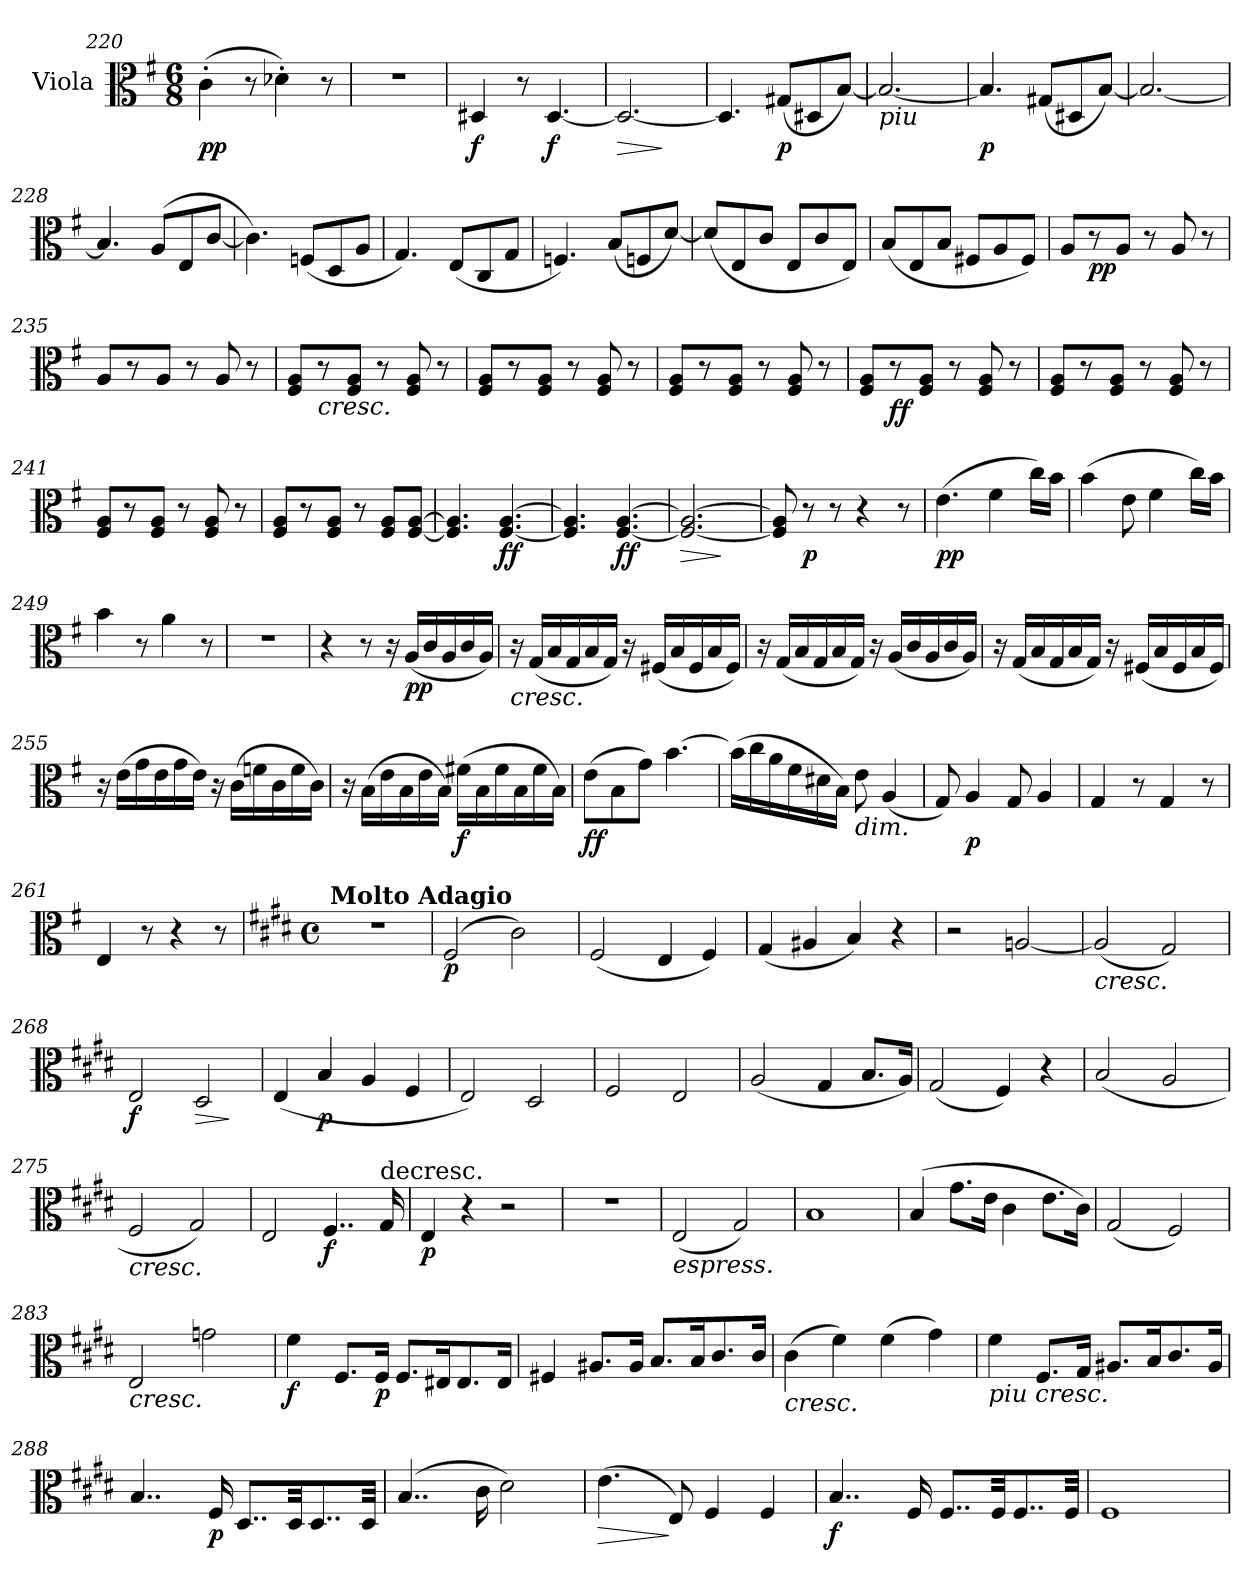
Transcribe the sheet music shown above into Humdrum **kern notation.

**kern	**dynam
*part1	*part1
*staff1	*staff1
*I"Viola	*
*I'Vla	*
*clefC3	*
*k[f#]	*
*e:	*
*M6/8	*
=220	=220
(4c'	pp
8r	.
4d-X')	.
8r	.
=221	=221
2.r	.
=222	=222
4D#X	f
8r	.
[4.D#	f
=223	=223
!	!LO:HP:b
2.D#_	>
.	]
=224	=224
4.D#]	.
(8G#XL	p
8D#X	.
[8BJ)	.
=225	=225
!LO:TX:b:i:t=piu	!
2.B_	.
=226	=226
4.B]	p
(8G#XL	.
8D#X	.
[8BJ)	.
=227	=227
2.B_	.
=228	=228
4.B]	.
(<8AL	.
8E	.
[8cJ	.
=229	=229
4.c])	.
(8FnL	.
8D	.
8AJ	.
=230	=230
4.G)	.
(8EL	.
8C	.
8GJ	.
=231	=231
4.Fn)	.
(8BL	.
8Fn	.
[8dJ)	.
=232	=232
(8dL]	.
8E	.
8cJ	.
8EL	.
8c	.
8EJ)	.
=233	=233
(8BL	.
8E	.
8BJ	.
8F#XL	.
8A	.
8F#J)	.
=234	=234
8AL	.
8r	pp
8AJ	.
8r	.
8A	.
8r	.
=235	=235
8AL	.
8r	.
8AJ	.
8r	.
8A	.
8r	.
=236	=236
8F# 8AL	.
!LO:TX:b:i:t=cresc.	!
8r	.
8F# 8AJ	.
8r	.
8F# 8A	.
8r	.
=237	=237
8F# 8AL	.
8r	.
8F# 8AJ	.
8r	.
8F# 8A	.
8r	.
=238	=238
8F# 8AL	.
8r	.
8F# 8AJ	.
8r	.
8F# 8A	.
8r	.
=239	=239
8F# 8AL	.
8r	ff
8F# 8AJ	.
8r	.
8F# 8A	.
8r	.
=240	=240
8F# 8AL	.
8r	.
8F# 8AJ	.
8r	.
8F# 8A	.
8r	.
=241	=241
8F# 8AL	.
8r	.
8F# 8AJ	.
8r	.
8F# 8A	.
8r	.
=242	=242
8F# 8AL	.
8r	.
8F# 8AJ	.
8r	.
8F# 8AL	.
[8F# [8AJ	.
=243	=243
4.F#] 4.A]	.
[4.F# [4.A	ff
=244	=244
4.F#] 4.A]	.
[4.F# [4.A	ff
=245	=245
!	!LO:HP:b
2.F#_ 2.A_	>
.	]
=246	=246
8F#] 8A]	.
8r	p
8r	.
4r	.
8r	.
=247	=247
(4.e	pp
4f#	.
16ccLL)	.
16bJJ	.
=248	=248
(4b	.
8e	.
4f#	.
16ccLL)	.
16bJJ	.
=249	=249
4b	.
8r	.
4a	.
8r	.
=250	=250
2.r	.
=251	=251
4r	.
8r	.
16r	.
(16ALL	pp
16c	.
16A	.
16c	.
16AJJ)	.
=252	=252
!LO:TX:b:i:t=cresc.	!
16r	.
(16GLL	.
16B	.
16G	.
16B	.
16GJJ)	.
16r	.
(16F#XLL	.
16B	.
16F#	.
16B	.
16F#JJ)	.
=253	=253
16r	.
(16GLL	.
16B	.
16G	.
16B	.
16GJJ)	.
16r	.
(16ALL	.
16c	.
16A	.
16c	.
16AJJ)	.
=254	=254
16r	.
(16GLL	.
16B	.
16G	.
16B	.
16GJJ)	.
16r	.
(16F#XLL	.
16B	.
16F#	.
16B	.
16F#JJ)	.
=255	=255
16r	.
(16eLL	.
16g	.
16e	.
16g	.
16eJJ)	.
16r	.
(16cLL	.
16fn	.
16c	.
16f	.
16cJJ)	.
=256	=256
16r	.
(16BLL	.
16e	.
16B	.
16e	.
16BJJ)	.
(16f#XLL	f
16B	.
16f#	.
16B	.
16f#	.
16BJJ)	.
=257	=257
(8eL	ff
8B	.
8gJ)	.
[4.b	.
=258	=258
(16bLL]	.
16cc	.
16a	.
16f#	.
16d#X	.
16BJJ)	.
!LO:TX:b:i:t=dim.	!
8e	.
(4A	.
=259	=259
8G)	.
4A	p
8G	.
4A	.
=260	=260
4G	.
8r	.
4G	.
8r	.
=261	=261
4E	.
8r	.
4r	.
8r	.
=262	=262
*k[f#c#g#d#]	*
*E:	*
*M4/4	*
*met(c)	*
!LO:TX:a:B:t=Molto Adagio	!
1r	.
=263	=263
(<2F#	p
2c#)	.
=264	=264
(2F#	.
4E	.
4F#)	.
=265	=265
(4G#	.
4A#X	.
4B)	.
4r	.
=266	=266
2r	.
[2An	.
=267	=267
!LO:TX:b:i:t=cresc.	!
(2A]	.
2G#)	.
=268	=268
2E	f
!	!LO:HP:b
2D#	>
.	]
=269	=269
(4E	.
4B	p
4A	.
4F#	.
=270	=270
2E)	.
2D#	.
=271	=271
2F#	.
2E	.
=272	=272
(2A	.
4G#	.
8.BL	.
16AJk)	.
=273	=273
(2G#	.
4F#)	.
4r	.
=274	=274
(2B	.
2A	.
=275	=275
!LO:TX:b:i:t=cresc.	!
2F#	.
2G#)	.
=276	=276
2E	.
4..F#	f
!LO:TX:t=decresc.	!
16G#	.
=277	=277
4E	p
4r	.
2r	.
=278	=278
1r	.
=279	=279
!LO:TX:b:i:t=espress.	!
(2E	.
2G#)	.
=280	=280
1B	.
=281	=281
(4B	.
8.g#L	.
16eJk	.
4c#	.
8.eL	.
16c#Jk)	.
=282	=282
(2G#	.
2F#)	.
=283	=283
!LO:TX:b:i:t=cresc.	!
2E	.
2gn	.
=284	=284
4f#	f
8.F#L	.
16F#Jk	p
8.F#L	.
16E#XK	.
8.E#	.
16E#Jk	.
=285	=285
4F#X	.
8.A#XL	.
16A#Jk	.
8.BL	.
16BK	.
8.c#	.
16c#Jk	.
=286	=286
!LO:TX:b:i:t=cresc.	!
(4c#	.
4f#)	.
(4f#	.
4g#)	.
=287	=287
!LO:TX:b:i:t=piu cresc.	!
4f#	.
8.F#L	.
16G#Jk	.
8.A#XL	.
16BK	.
8.c#	.
16A#Jk	.
=288	=288
4..B	.
16F#	p
8..D#L	.
32D#KK	.
8..D#	.
32D#Jkk	.
=289	=289
(4..B	.
16c#	.
2d#)	.
=290	=290
!	!LO:HP:b
(4.e	>
8E)	]
4F#	.
4F#	.
=291	=291
4..B	f
16F#	.
8..F#L	.
32F#KK	.
8..F#	.
32F#Jkk	.
=292	=292
1F#	.
=	=
*-	*-
